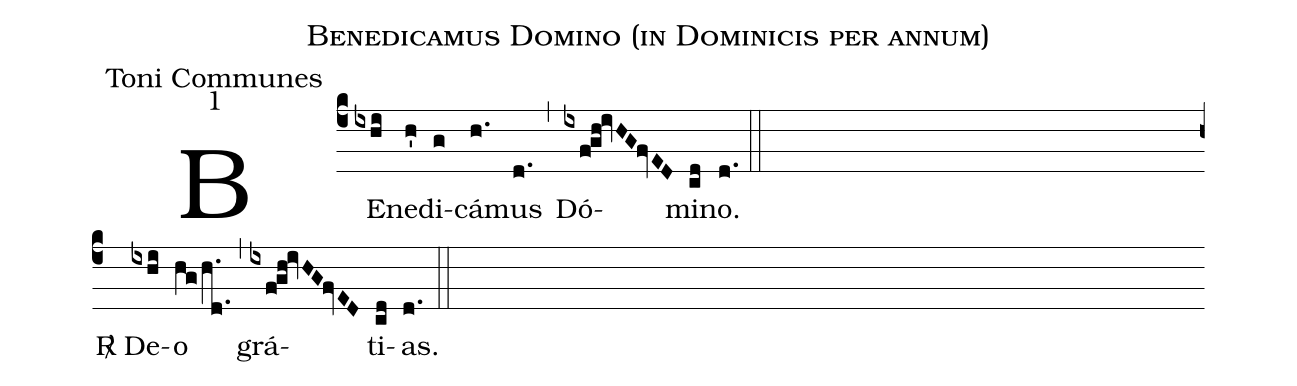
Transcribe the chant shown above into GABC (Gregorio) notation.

name:Benedicamus Domino (in Dominicis per annum);
office-part:Toni Communes;
mode:1;
%%
(c4) BE(ixhi)ne(h')di(g)cá(h.)mus(d.) (,) Dó(ixfgh!ivHG!fvED)mi(cd)no.(d.) (::Z)<sp>R/</sp> De(ixhi)o(hg/h.d.) (,) grá(ixfgh!ivHG!fvED)ti(cd)as.(d.) (::)
